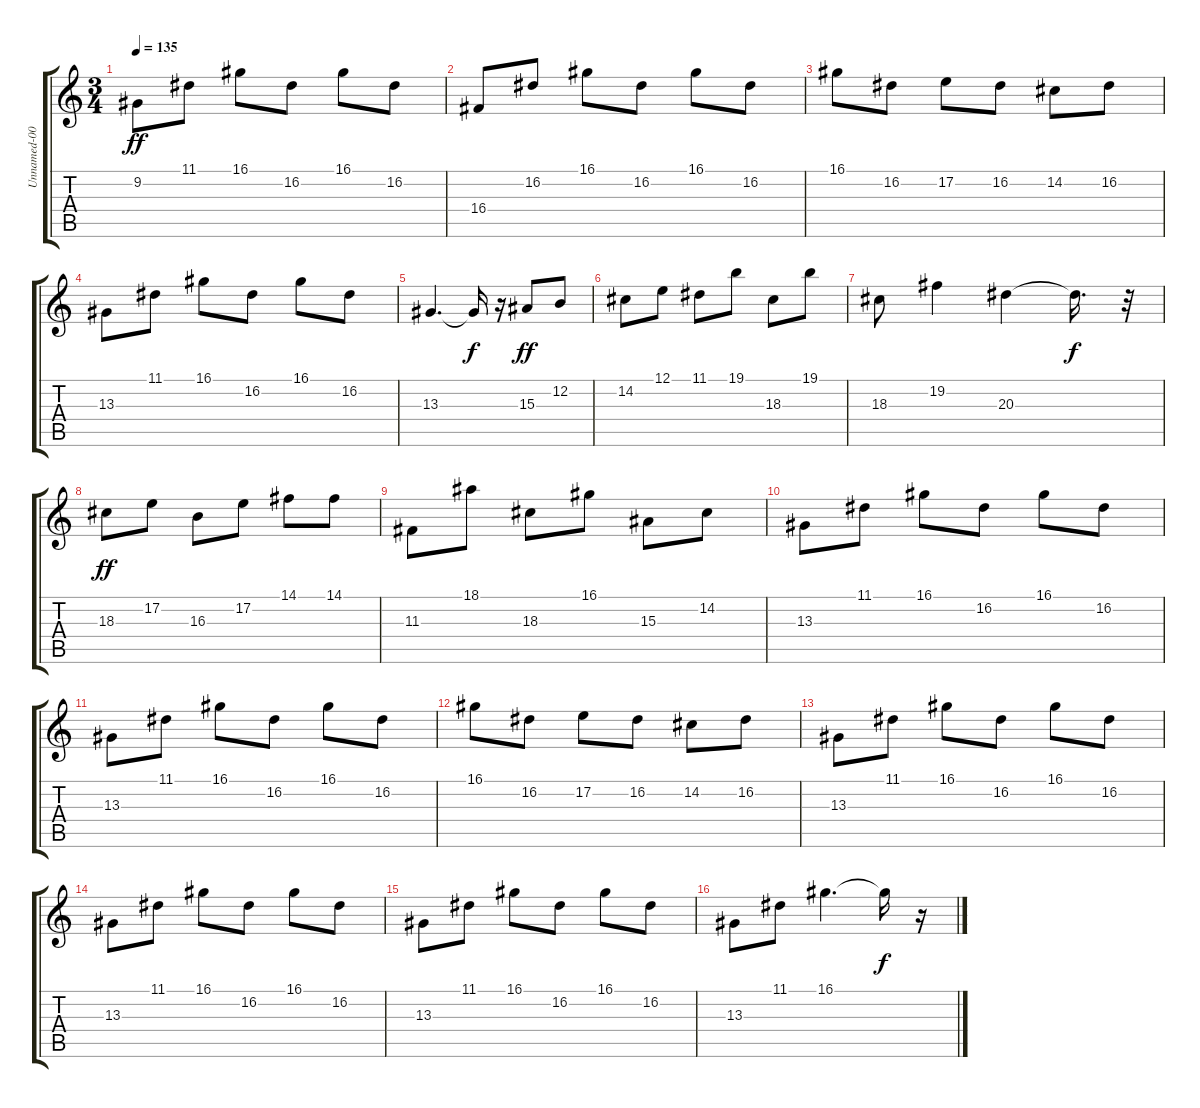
\track ("Unnamed-001" "Unnamed-00") {instrument electricpiano2}
\staff {score tabs}
\tuning (E4 B3 G3 D3 A2 E2) {hide}
\ts (3 4)
\tempo 135
\clef g2
\ks c
9.2.8{dy ff} 11.1.8 16.1.8 16.2.8 16.1.8 16.2.8 |
16.4.8 16.2.8 16.1.8 16.2.8 16.1.8 16.2.8 |
16.1.8 16.2.8 17.2.8 16.2.8 14.2.8 16.2.8 |
13.3.8 11.1.8 16.1.8 16.2.8 16.1.8 16.2.8 |
13.3.4{d} 13.3{t}.16{dy f} r.16 15.3.8{dy ff} 12.2.8 |
14.2.8 12.1.8 11.1.8 19.1.8 18.3.8 19.1.8 |
18.3.8 19.2.4 20.3.4 20.3{t}.16{d dy f} r.32 |
18.3.8{dy ff} 17.2.8 16.3.8 17.2.8 14.1.8 14.1.8 |
11.3.8 18.1.8 18.3.8 16.1.8 15.3.8 14.2.8 |
13.3.8 11.1.8 16.1.8 16.2.8 16.1.8 16.2.8 |
13.3.8 11.1.8 16.1.8 16.2.8 16.1.8 16.2.8 |
16.1.8 16.2.8 17.2.8 16.2.8 14.2.8 16.2.8 |
13.3.8 11.1.8 16.1.8 16.2.8 16.1.8 16.2.8 |
13.3.8 11.1.8 16.1.8 16.2.8 16.1.8 16.2.8 |
13.3.8 11.1.8 16.1.8 16.2.8 16.1.8 16.2.8 |
13.3.8 11.1.8 16.1.4{d} 16.1{t}.16{dy f} r.16
